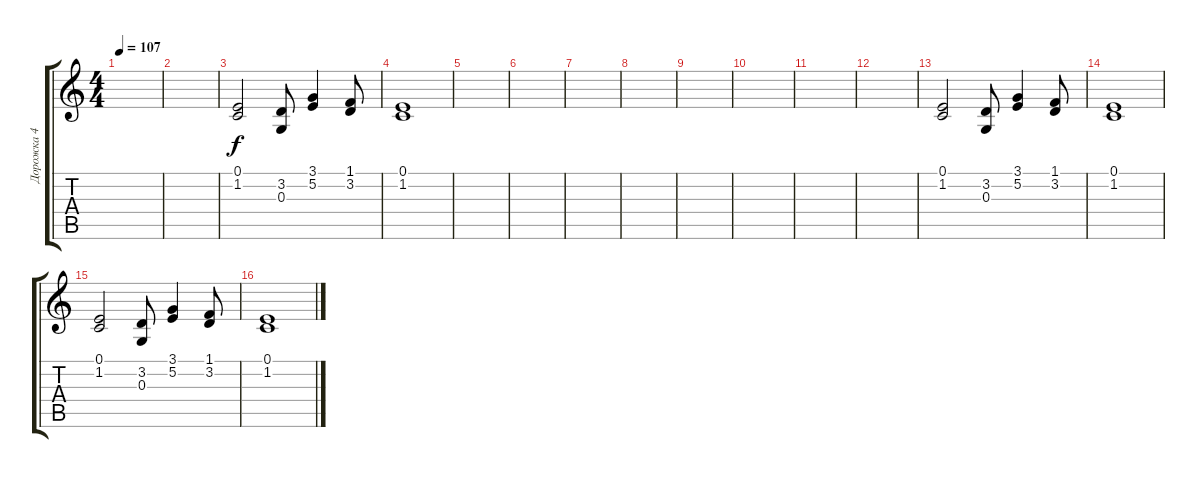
\track ("Дорожка 4" "Дорожка 4") {instrument tenorsax}
\staff {score tabs}
\tuning (E4 B3 G3 D3 A2 E2) {hide}
\ts (4 4)
\tempo 107
\clef g2
\ks c
|
|
(0.1 1.2).2 (3.2 0.3).8 (3.1 5.2).4 (1.1 3.2).8 |
(0.1 1.2).1 |
|
|
|
|
|
|
|
|
(0.1 1.2).2 (3.2 0.3).8 (3.1 5.2).4 (1.1 3.2).8 |
(0.1 1.2).1 |
(0.1 1.2).2 (3.2 0.3).8 (3.1 5.2).4 (1.1 3.2).8 |
(0.1 1.2).1
